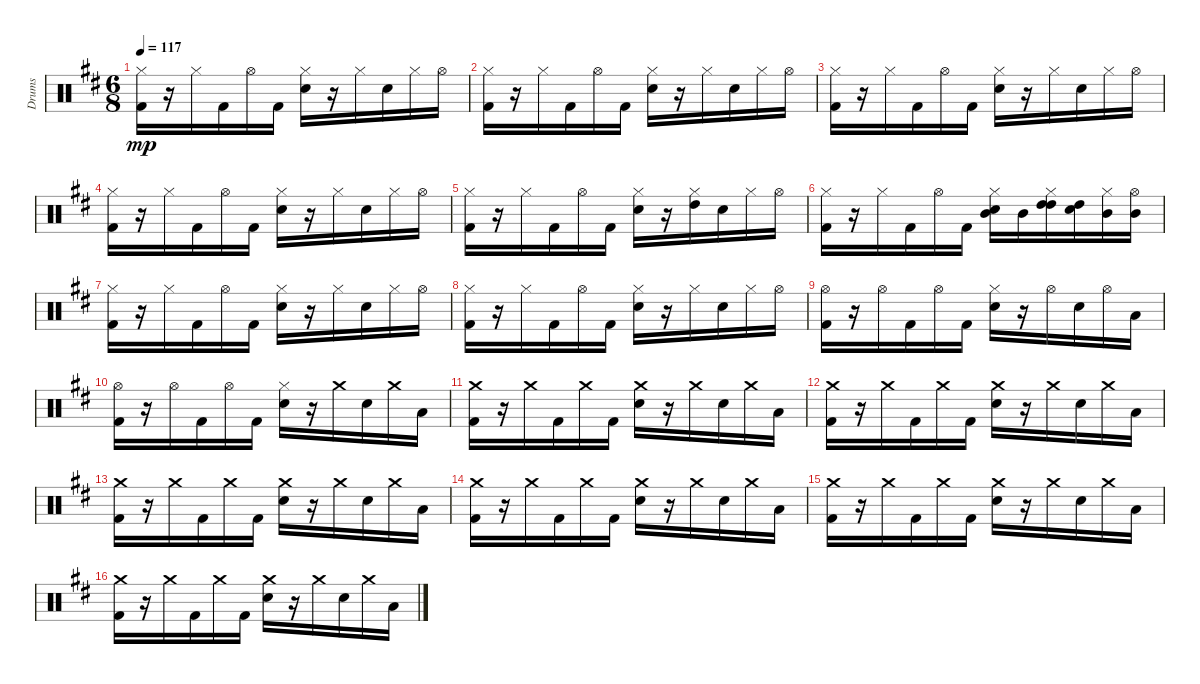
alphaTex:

\track ("Drums" "Drums") {instrument percussion}
\staff {score}
\articulation defaults
\ts (6 8)
\tempo 117
\clef neutral
\ks d
("Hi-Hat (closed)" "Kick (hit) 2").16{dy mp} r.16 "Hi-Hat (closed)".16 "Kick (hit) 2".16 "Hi-Hat (open)".16 "Kick (hit) 2".16 ("Hi-Hat (closed)" "Electric Snare (hit)").16 r.16 "Hi-Hat (closed)".16 "Electric Snare (hit)".16 "Hi-Hat (closed)".16 "Hi-Hat (open)".16 |
("Hi-Hat (closed)" "Kick (hit) 2").16 r.16 "Hi-Hat (closed)".16 "Kick (hit) 2".16 "Hi-Hat (open)".16 "Kick (hit) 2".16 ("Hi-Hat (closed)" "Electric Snare (hit)").16 r.16 "Hi-Hat (closed)".16 "Electric Snare (hit)".16 "Hi-Hat (closed)".16 "Hi-Hat (open)".16 |
("Hi-Hat (closed)" "Kick (hit) 2").16 r.16 "Hi-Hat (closed)".16 "Kick (hit) 2".16 "Hi-Hat (open)".16 "Kick (hit) 2".16 ("Hi-Hat (closed)" "Electric Snare (hit)").16 r.16 "Hi-Hat (closed)".16 "Electric Snare (hit)".16 "Hi-Hat (closed)".16 "Hi-Hat (open)".16 |
("Hi-Hat (closed)" "Kick (hit) 2").16 r.16 "Hi-Hat (closed)".16 "Kick (hit) 2".16 "Hi-Hat (open)".16 "Kick (hit) 2".16 ("Hi-Hat (closed)" "Electric Snare (hit)").16 r.16 "Hi-Hat (closed)".16 "Electric Snare (hit)".16 "Hi-Hat (closed)".16 "Hi-Hat (open)".16 |
("Hi-Hat (closed)" "Kick (hit) 2").16 r.16 "Hi-Hat (closed)".16 "Kick (hit) 2".16 "Hi-Hat (open)".16 "Kick (hit) 2".16 ("Hi-Hat (closed)" "Electric Snare (hit)").16 r.16 ("High Tom (hit)" "Hi-Hat (closed)").16 "Electric Snare (hit)".16 "Hi-Hat (closed)".16 "Hi-Hat (open)".16 |
("Hi-Hat (closed)" "Kick (hit) 2").16 r.16 "Hi-Hat (closed)".16 "Kick (hit) 2".16 "Hi-Hat (open)".16 "Kick (hit) 2".16 ("Mid Tom (hit)" "Hi-Hat (closed)" "Electric Snare (hit)").16 "Mid Tom (hit)".16 ("High Tom (hit)" "High Tom (hit)" "Hi-Hat (closed)").16 ("High Tom (hit)" "Electric Snare (hit)").16 ("Mid Tom (hit)" "Hi-Hat (closed)").16 ("Mid Tom (hit)" "Hi-Hat (open)").16 |
("Hi-Hat (closed)" "Kick (hit) 2").16 r.16 "Hi-Hat (closed)".16 "Kick (hit) 2".16 "Hi-Hat (open)".16 "Kick (hit) 2".16 ("Hi-Hat (closed)" "Electric Snare (hit)").16 r.16 "Hi-Hat (closed)".16 "Electric Snare (hit)".16 "Hi-Hat (closed)".16 "Hi-Hat (open)".16 |
("Hi-Hat (closed)" "Kick (hit) 2").16 r.16 "Hi-Hat (closed)".16 "Kick (hit) 2".16 "Hi-Hat (open)".16 "Kick (hit) 2".16 ("Hi-Hat (closed)" "Electric Snare (hit)").16 r.16 "Hi-Hat (closed)".16 "Electric Snare (hit)".16 "Hi-Hat (closed)".16 "Hi-Hat (open)".16 |
("Hi-Hat (open)" "Kick (hit) 2").16 r.16 "Hi-Hat (open)".16 "Kick (hit) 2".16 "Hi-Hat (open)".16 "Kick (hit) 2".16 ("Hi-Hat (closed)" "Electric Snare (hit)").16 r.16 "Hi-Hat (open)".16 "Electric Snare (hit)".16 "Hi-Hat (open)".16 "Low Tom (hit)".16 |
("Hi-Hat (open)" "Kick (hit) 2").16 r.16 "Hi-Hat (open)".16 "Kick (hit) 2".16 "Hi-Hat (open)".16 "Kick (hit) 2".16 ("Hi-Hat (closed)" "Electric Snare (hit)").16 r.16 "Crash medium (hit)".16 "Electric Snare (hit)".16 "Crash medium (hit)".16 "Low Tom (hit)".16 |
("Crash medium (hit)" "Kick (hit) 2").16 r.16 "Crash medium (hit)".16 "Kick (hit) 2".16 "Crash medium (hit)".16 "Kick (hit) 2".16 ("Crash medium (hit)" "Electric Snare (hit)").16 r.16 "Crash medium (hit)".16 "Electric Snare (hit)".16 "Crash medium (hit)".16 "Low Tom (hit)".16 |
("Crash medium (hit)" "Kick (hit) 2").16 r.16 "Crash medium (hit)".16 "Kick (hit) 2".16 "Crash medium (hit)".16 "Kick (hit) 2".16 ("Crash medium (hit)" "Electric Snare (hit)").16 r.16 "Crash medium (hit)".16 "Electric Snare (hit)".16 "Crash medium (hit)".16 "Low Tom (hit)".16 |
("Crash medium (hit)" "Kick (hit) 2").16 r.16 "Crash medium (hit)".16 "Kick (hit) 2".16 "Crash medium (hit)".16 "Kick (hit) 2".16 ("Crash medium (hit)" "Electric Snare (hit)").16 r.16 "Crash medium (hit)".16 "Electric Snare (hit)".16 "Crash medium (hit)".16 "Low Tom (hit)".16 |
("Crash medium (hit)" "Kick (hit) 2").16 r.16 "Crash medium (hit)".16 "Kick (hit) 2".16 "Crash medium (hit)".16 "Kick (hit) 2".16 ("Crash medium (hit)" "Electric Snare (hit)").16 r.16 "Crash medium (hit)".16 "Electric Snare (hit)".16 "Crash medium (hit)".16 "Low Tom (hit)".16 |
("Crash medium (hit)" "Kick (hit) 2").16 r.16 "Crash medium (hit)".16 "Kick (hit) 2".16 "Crash medium (hit)".16 "Kick (hit) 2".16 ("Crash medium (hit)" "Electric Snare (hit)").16 r.16 "Crash medium (hit)".16 "Electric Snare (hit)".16 "Crash medium (hit)".16 "Low Tom (hit)".16 |
("Crash medium (hit)" "Kick (hit) 2").16 r.16 "Crash medium (hit)".16 "Kick (hit) 2".16 "Crash medium (hit)".16 "Kick (hit) 2".16 ("Crash medium (hit)" "Electric Snare (hit)").16 r.16 "Crash medium (hit)".16 "Electric Snare (hit)".16 "Crash medium (hit)".16 "Low Tom (hit)".16
